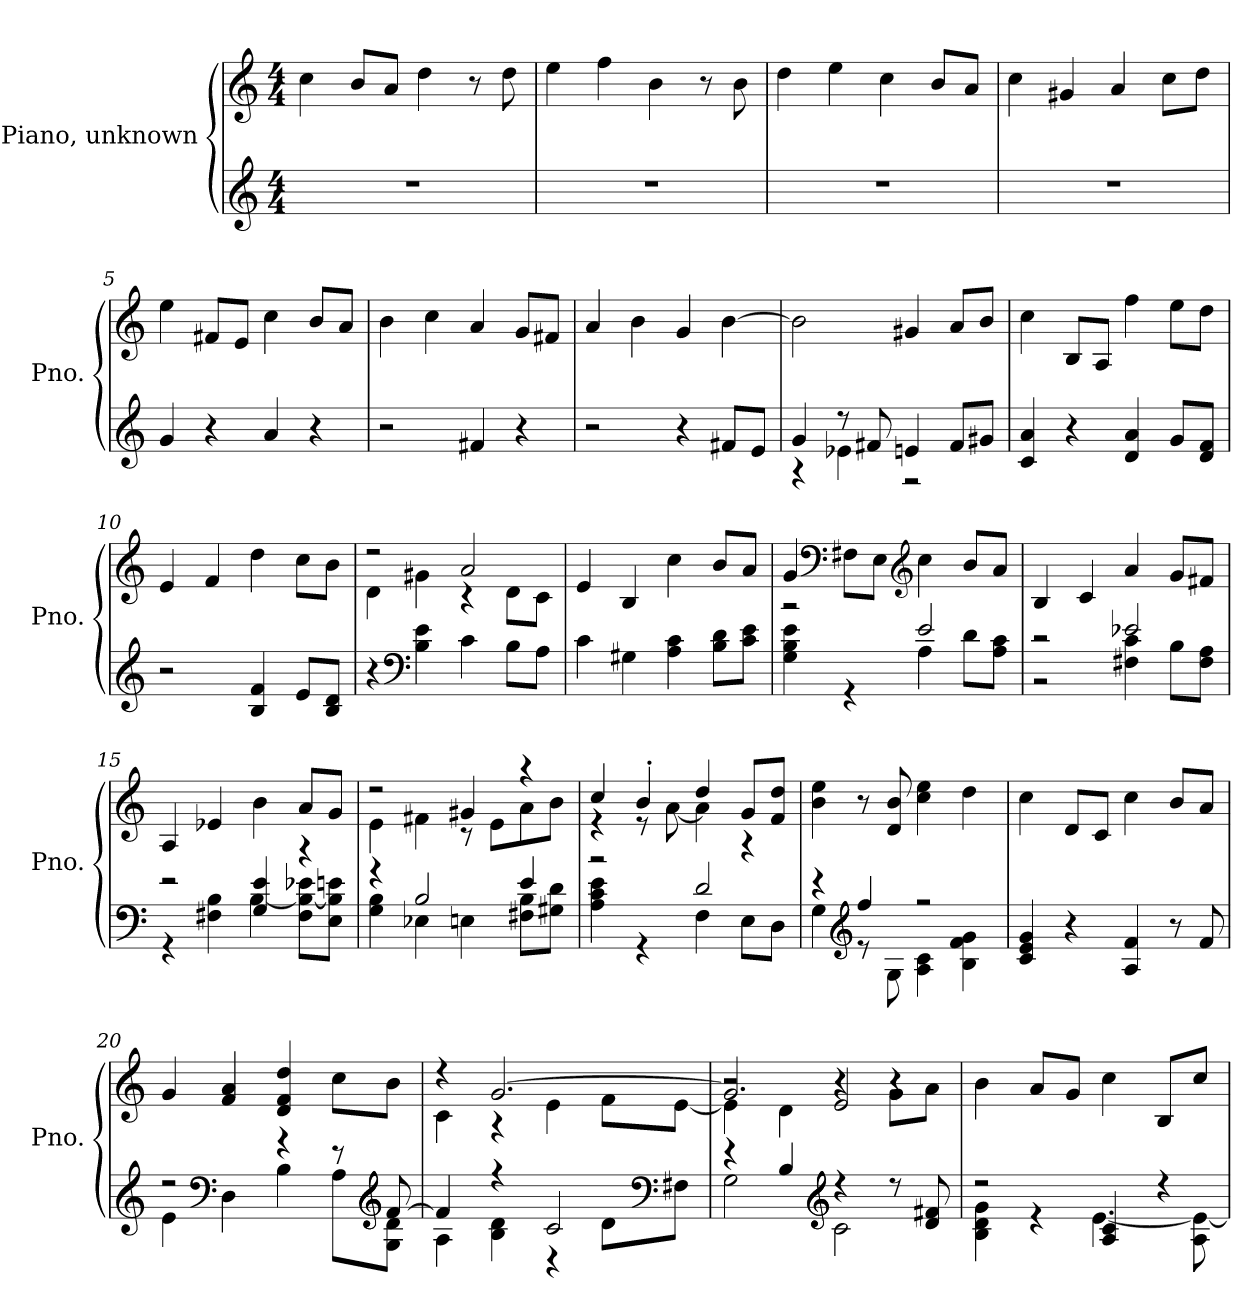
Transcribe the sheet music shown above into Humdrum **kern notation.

**kern	**kern
*part1	*part1
*staff2	*staff1
*I"Piano, unknown	*
*I'Pno.	*
*clefG2	*clefG2
*k[]	*k[]
*M4/4	*M4/4
*MM120	*MM120
=1	=1
1r	4cc\
.	8b/L
.	8a/J
.	4dd\
.	8r
.	8dd\
=2	=2
1r	4ee\
.	4ff\
.	4b\
.	8r
.	8b\
=3	=3
1r	4dd\
.	4ee\
.	4cc\
.	8b/L
.	8a/J
=4	=4
1r	4cc\
.	4g#X/
.	4a/
.	8cc\L
.	8dd\J
=5	=5
4g/	4ee\
4r	8f#X/L
.	8e/J
4a/	4cc\
4r	8b/L
.	8a/J
=6	=6
2r	4b\
.	4cc\
4f#X/	4a/
4r	8g/L
.	8f#X/J
!!LO:LB:g=z
=7	=7
2r	4a/
.	4b\
4r	4g/
8f#X/L	[4b\
8e/J	.
=8	=8
*^	*
4g/	4r	2b\]
8r	4e-X\	.
8f#X/	.	.
4en/	2r	4g#X/
8f#/L	.	8a/L
8g#X/J	.	8b/J
*v	*v	*
=9	=9
4c/ 4a/	4cc\
4r	8B/L
.	8A/J
4d/ 4a/	4ff\
8g/L	8ee\L
8d/ 8f/J	8dd\J
=10	=10
2r	4e/
.	4f/
4B/ 4f/	4dd\
8e/L	8cc\L
8B/ 8d/J	8b\J
=11	=11
*	*^
4r	2r	4d\
*clefF4	*	*
4B\ 4e\	.	4g#X\
4c\	2a/	4r
8B\L	.	8d\L
8A\J	.	8c\J
*	*v	*v
=12	=12
4c\	4e/
4G#X\	4B/
4A\ 4c\	4cc\
8B\ 8d\L	8b/L
8c\ 8e\J	8a/J
!!LO:LB:g=z
=13	=13
*^	*
2r	4G\ 4B\ 4e\	4g/
*	*	*clefF4
.	4r	8F#X\L
.	.	8E\J
*	*	*clefG2
2e/	4A\	4cc\
.	8d\L	8b/L
.	8A\ 8c\J	8a/J
=14	=14	=14
2r	2r	4B/
.	.	4c/
2e-X/	4F#X\ 4c\	4a/
.	8B\L	8g/L
.	8F#\ 8A\J	8f#X/J
=15	=15	=15
2r	4r	4A/
.	4F#X\ 4B\	4e-X/
4G/ 4e/	[4B\	4b\
4r	8F#\ 8B\_ 8e-X\L	8a/L
.	8E\ 8B\] 8en\J	8g/J
=16	=16	=16
*	*	*^
4r	4G\ 4B\	2r	4e\
2B/	4E-X\	.	4f#X\
.	4En\	4g#X/	8r
.	.	.	8e\L
4e/	8F#X\ 8B\L	4r	8a\
.	8G#X\ 8d\J	.	8b\J
=17	=17	=17	=17
2r	4A\ 4c\ 4e\	4cc/	4r
.	4r	4b'/	8r
.	.	.	[8a\
2d/	4F\	4dd/	4a\]
.	8E\L	8g/L	4r
.	8D\J	8f/ 8dd/J	.
*	*	*v	*v
!!LO:LB:g=z
=18	=18	=18
4r	4G\	4b\ 4ee\
*clefG2	*	*
4ff/	8r	8r
.	8G\	8d/ 8b/
2r	4A\ 4c\	4cc\ 4ee\
.	4B\ 4f\ 4g\	4dd\
*v	*v	*
=19	=19
4c/ 4e/ 4g/	4cc\
4r	8d/L
.	8c/J
4A/ 4f/	4cc\
8r	8b/L
8f/	8a/J
=20	=20
*^	*
2r	4e\	4g/
*clefF4	*	*
.	4D\	4f/ 4a/
4r	4B\	4d/ 4f/ 4dd/
8r	8A\L	8cc\L
*clefG2	*	*
[8f/	8G\ 8d\J	8b\J
=21	=21	=21
*	*	*^
4f/]	4A\	4r	4c\
4r	4B\ 4d\	[2.g/	4r
2c/	4r	.	4e\
.	8d\L	.	8f\L
*clefF4	*	*	*
.	8F#X\J	.	[8e\J
=22	=22	=22	=22
*	*	*	*^
4r	2G\	2.g/]	4e\]	2r
4B/	.	.	4d\	.
*clefG2	*	*	*	*
4r	2c\	.	4r	2e/
8r	.	4r	8g\L	.
8d/ 8f#X/	.	.	8a\J	.
*	*	*v	*v	*v
!!LO:LB:g=z
=23	=23	=23
2r	4B\ 4d\ 4g\	4b\
.	4r	8a/L
.	.	8g/J
4A/ 4c/	[4.e\	4cc\
4r	.	8B/L
.	8A\ 8e\_	8cc/J
*v	*v	*
=	=
*-	*-
